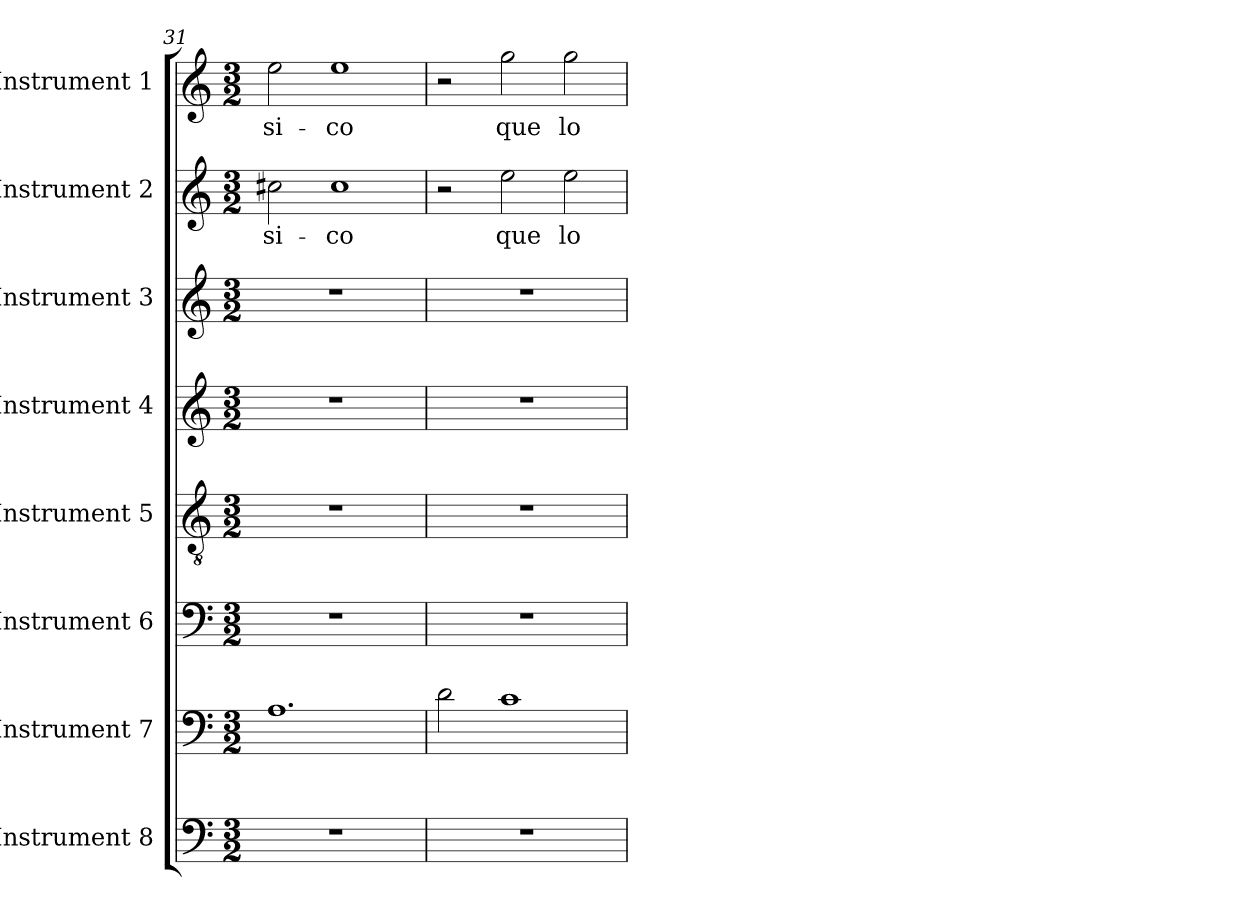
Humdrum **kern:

**kern	**kern	**kern	**kern	**kern	**kern	**kern	**text	**kern	**text
*part8	*part7	*part6	*part5	*part4	*part3	*part2	*part2	*part1	*part1
*staff8	*staff7	*staff6	*staff5	*staff4	*staff3	*staff2	*staff2	*staff1	*staff1
*I"Instrument 8	*I"Instrument 7	*I"Instrument 6	*I"Instrument 5	*I"Instrument 4	*I"Instrument 3	*I"Instrument 2	*	*I"Instrument 1	*
*clefF4	*clefF4	*clefF4	*clefGv2	*clefG2	*clefG2	*clefG2	*	*clefG2	*
*k[]	*k[]	*k[]	*k[]	*k[]	*k[]	*k[]	*	*k[]	*
*C:	*C:	*C:	*C:	*C:	*C:	*C:	*	*C:	*
*M3/2	*M3/2	*M3/2	*M3/2	*M3/2	*M3/2	*M3/2	*	*M3/2	*
=31	=31	=31	=31	=31	=31	=31	=31	=31	=31
!	!	!	!	!	!	!	!LO:LY:b:rj	!	!LO:LY:b:cj
1.r	1.A	1.r	1.r	1.r	1.r	2cc#X\	-si-	2ee\	-si-
!	!	!	!	!	!	!	!LO:LY:b:rj	!	!LO:LY:b:cj
.	.	.	.	.	.	1cc#	-co	1ee	-co
=32	=32	=32	=32	=32	=32	=32	=32	=32	=32
1.r	2d\	1.r	1.r	1.r	1.r	2r	.	2r	.
!	!	!	!	!	!	!	!LO:LY:b:rj	!	!LO:LY:b:cj
.	1c	.	.	.	.	2ee\	que	2gg\	que
!	!	!	!	!	!	!	!LO:LY:b:rj	!	!LO:LY:b:cj
.	.	.	.	.	.	2ee\	lo	2gg\	lo
=	=	=	=	=	=	=	=	=	=
*-	*-	*-	*-	*-	*-	*-	*-	*-	*-
